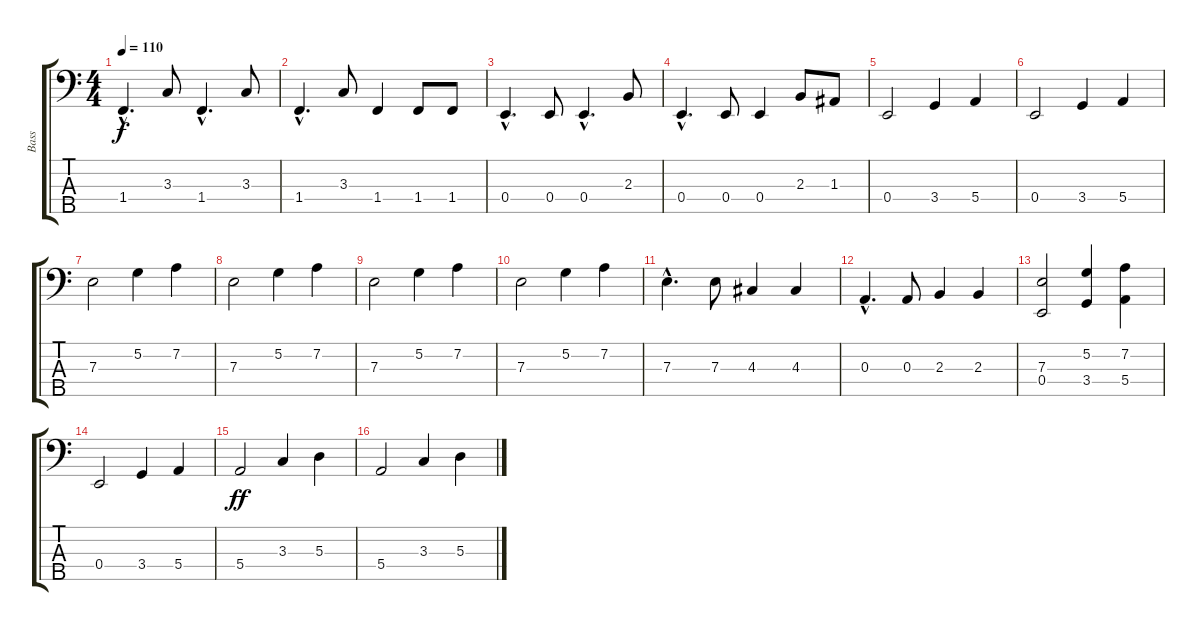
\track ("Bass" "Bass") {instrument acousticbass}
\staff {score tabs}
\tuning (G2 D2 A1 E1 B0) {hide}
\ts (4 4)
\tempo 110
\clef f4
\ks c
1.4{hac}.4{d dy f} 3.3.8 1.4{hac}.4{d} 3.3.8 |
1.4{hac}.4{d} 3.3.8 1.4.4 1.4.8 1.4.8 |
0.4{hac}.4{d} 0.4.8 0.4{hac}.4{d} 2.3.8 |
0.4{hac}.4{d} 0.4.8 0.4.4 2.3.8 1.3.8 |
0.4.2 3.4.4 5.4.4 |
0.4.2 3.4.4 5.4.4 |
7.3.2 5.2.4 7.2.4 |
7.3.2 5.2.4 7.2.4 |
7.3.2 5.2.4 7.2.4 |
7.3.2 5.2.4 7.2.4 |
7.3{hac}.4{d} 7.3.8 4.3.4 4.3.4 |
0.3{hac}.4{d} 0.3.8 2.3.4 2.3.4 |
(7.3 0.4).2 (5.2 3.4).4 (7.2 5.4).4 |
0.4.2 3.4.4 5.4.4 |
5.4.2{dy ff} 3.3.4 5.3.4 |
5.4.2 3.3.4 5.3.4
